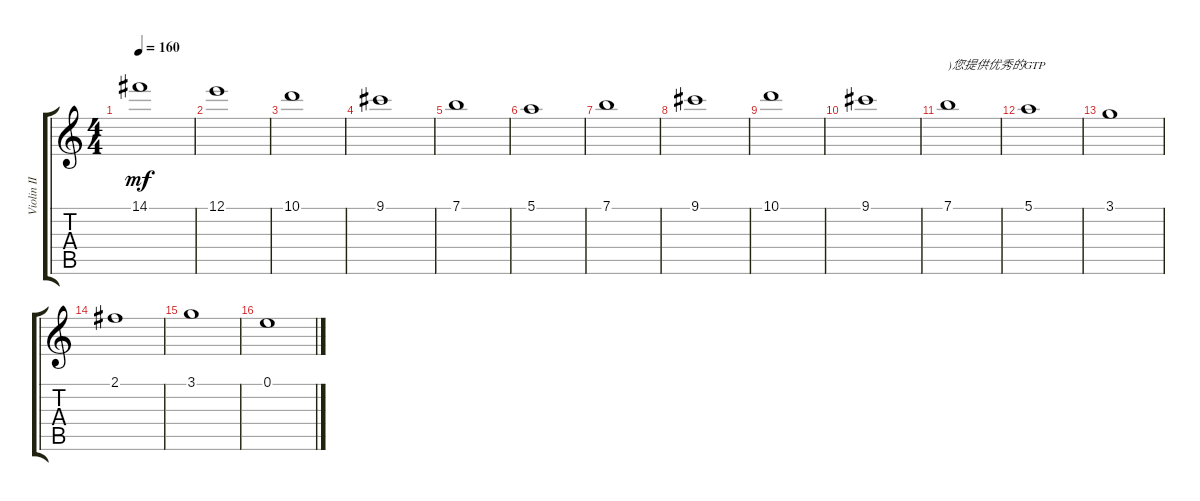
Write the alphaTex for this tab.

\track ("Violin II" "Violin II") {instrument acousticguitarnylon}
\staff {score tabs}
\tuning (E4 B3 G3 D3 A2 E2) {hide}
\ts (4 4)
\tempo 160
\clef g2
\ks c
14.1.1{dy mf} |
12.1.1 |
10.1.1 |
9.1.1 |
7.1.1 |
5.1.1 |
7.1.1 |
9.1.1 |
10.1.1 |
9.1.1 |
7.1.1{txt ")您提供优秀的GTP"} |
5.1.1 |
3.1.1 |
2.1.1 |
3.1.1 |
0.1.1
